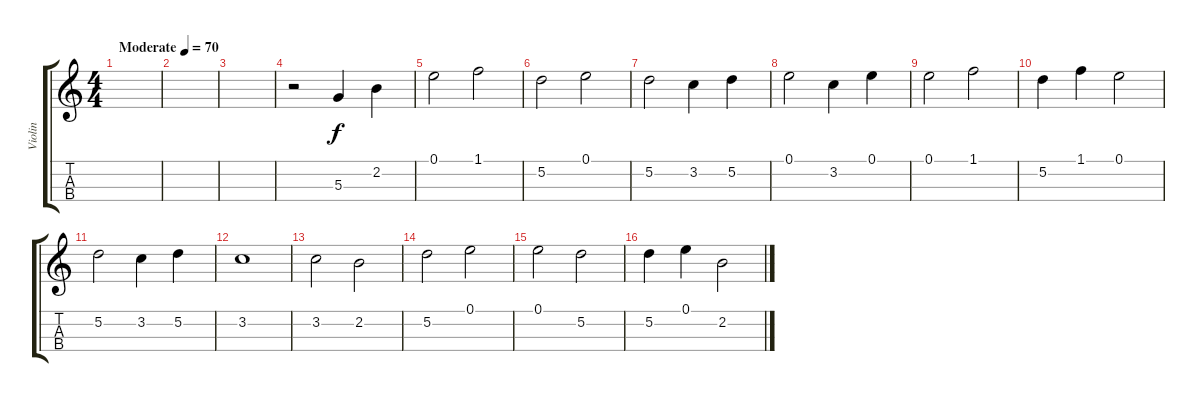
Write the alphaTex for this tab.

\track ("Violin" "Violin") {instrument stringensemble2}
\staff {score tabs}
\tuning (E5 A4 D4 G3) {hide}
\ts (4 4)
\tempo (70 "Moderate")
\clef g2
\ks c
|
|
|
r.2 5.3.4 2.2.4 |
0.1.2 1.1.2 |
5.2.2 0.1.2 |
5.2.2 3.2.4 5.2.4 |
0.1.2 3.2.4 0.1.4 |
0.1.2 1.1.2 |
5.2.4 1.1.4 0.1.2 |
5.2.2 3.2.4 5.2.4 |
3.2.1 |
3.2.2 2.2.2 |
5.2.2 0.1.2 |
0.1.2 5.2.2 |
5.2.4 0.1.4 2.2.2
